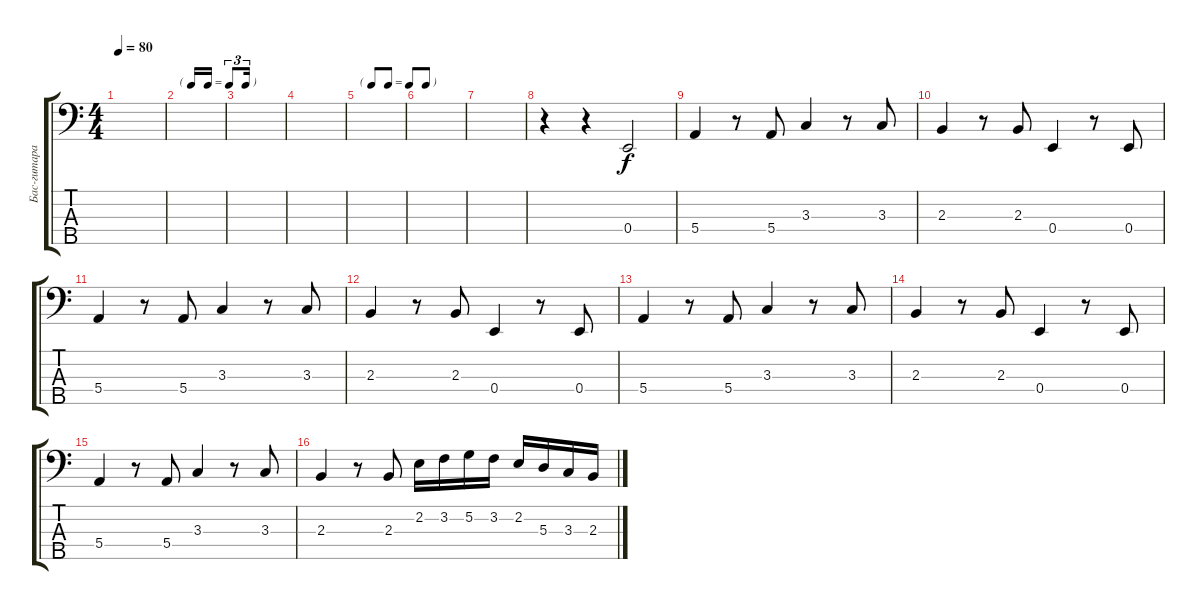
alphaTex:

\track ("Бас-гитара" "Бас-гитара") {instrument fretlessbass}
\staff {score tabs}
\tuning (G2 D2 A1 E1 B0) {hide}
\ts (4 4)
\tempo 80
\clef f4
\ks c
|
\tf triplet16th
|
|
|
\tf none
|
|
|
r.4 r.4 0.4.2 |
5.4.4 r.8 5.4.8 3.3.4 r.8 3.3.8 |
2.3.4 r.8 2.3.8 0.4.4 r.8 0.4.8 |
5.4.4 r.8 5.4.8 3.3.4 r.8 3.3.8 |
2.3.4 r.8 2.3.8 0.4.4 r.8 0.4.8 |
5.4.4 r.8 5.4.8 3.3.4 r.8 3.3.8 |
2.3.4 r.8 2.3.8 0.4.4 r.8 0.4.8 |
5.4.4 r.8 5.4.8 3.3.4 r.8 3.3.8 |
2.3.4 r.8 2.3.8 2.2.16 3.2.16 5.2.16 3.2.16 2.2.16 5.3.16 3.3.16 2.3.16
